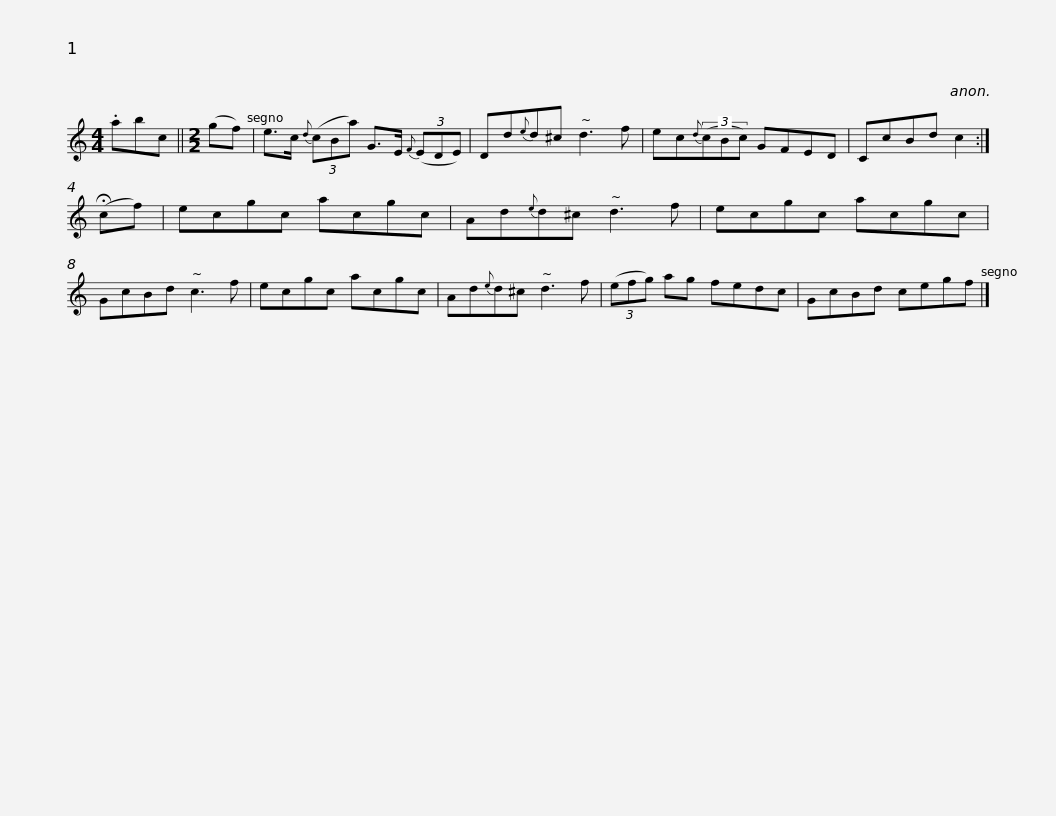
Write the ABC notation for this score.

X:1
L:1/8
M:4/4
I:linebreak $
K:C
V:1 treble
V:1
 .abc ||[M:2/2] (gf) | e>c{d} (3(cBa) G>E{F} (3(EDE) | Dd{e}d^c d3 f | ec{d}(3(cBc) GFED | %5
 CcBd c2 :|$ (!fermata!cf) | ecgc acgc | Ad{e}d^c d3 f | ecgc acgc | %10
 GcBd c3 f | ecgc acgc |$ Ad{e}d^c d3 f | (3(efg) ag fedc | GcBd cegf |] %15
